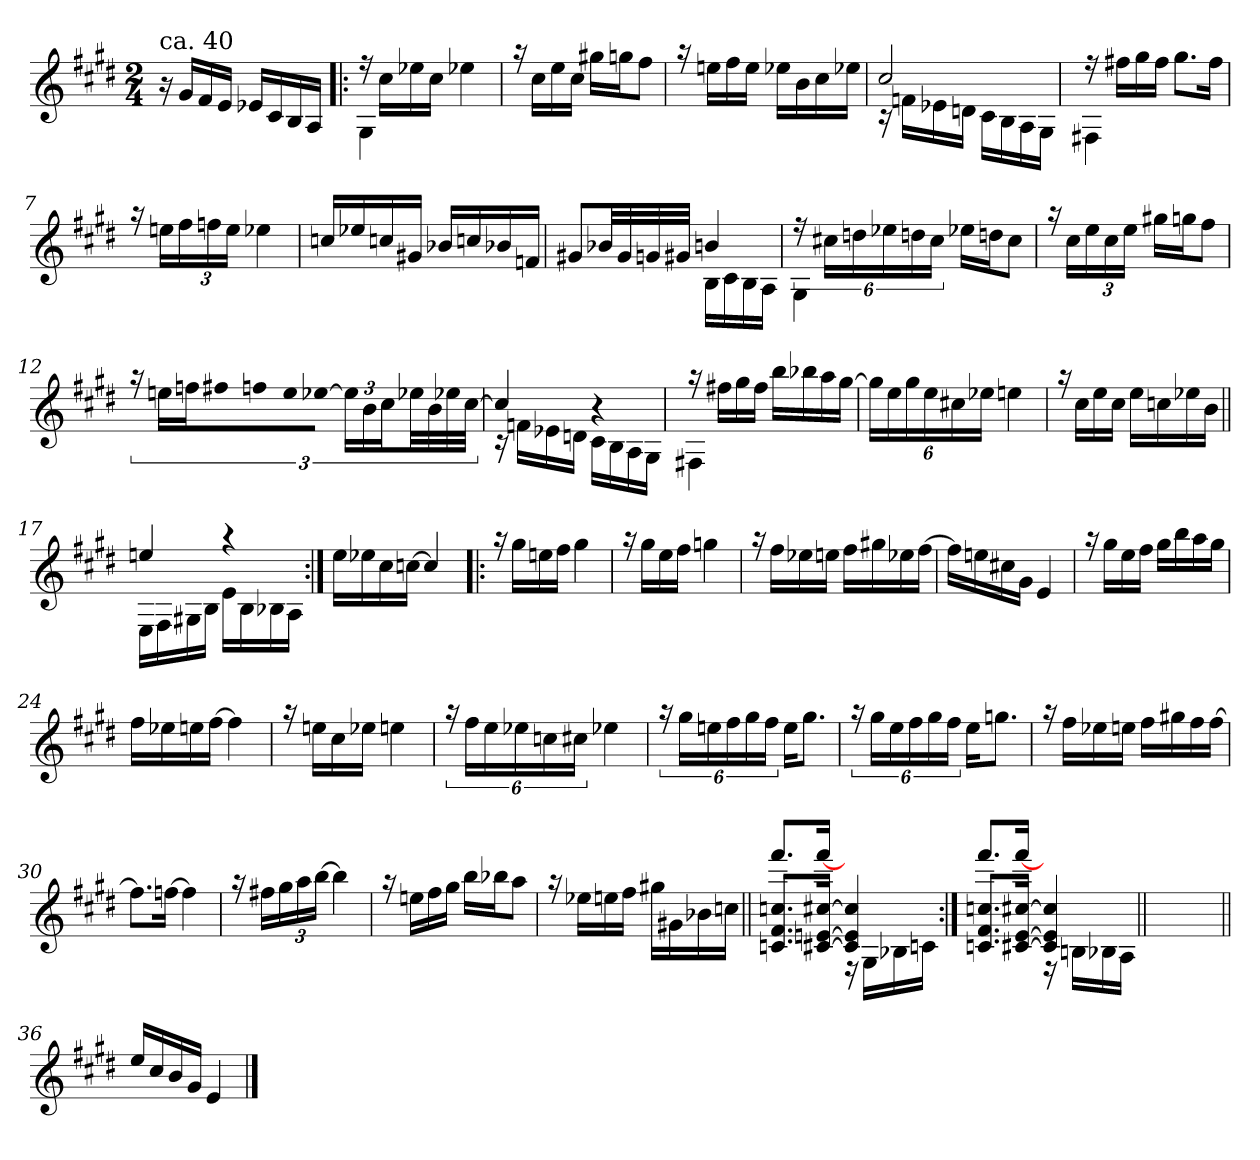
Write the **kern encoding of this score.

**kern
*part1
*staff1
*clefG2
*k[f#c#g#d#]
*E:
*M2/4
=1
!LO:TX:a:t=ca. 40
16r
16g#!/LL
16f#!/
16e!/JJ
16e-X!/LL
16c#!/
16B!/
16A!/JJ
=2!|:
*^
*	*^
16r	4G#!\	4ryy
16cc#\LL	.	.
16ee-X\	.	.
16cc#\JJ	.	.
4ee-X\	4ryy	4ryy
*	*v	*v
=3	=3
16raa	4ryy
16cc#\LL	.
16ee\	.
16cc#\JJ	.
16gg#X\LL	4ryy
16ggn\J	.
8ff#\J	.
=4	=4
16raa	4ryy
16een\LL	.
16ff#\	.
16ee\JJ	.
16ee-X\LL	4ryy
16b\	.
16cc#\	.
16ee-X\JJ	.
!!LO:LB:g=z	!!
=5	=5
*	*^
2cc#/	16rc	2ryy
.	16fn!\LL	.
.	16e-X!\	.
.	16dn!\JJ	.
.	16c#!\LL	.
.	16B!\	.
.	16A!\	.
.	16G#!\JJ	.
=6	=6	=6
16r	4F#X!\	4ryy
16ff#X\LL	.	.
16gg#\	.	.
16ff#\JJ	.	.
8.gg#\L	4ryy	4ryy
16ff#\Jk	.	.
*	*v	*v
=7	=7
16raa	4ryy
16een\KL	.
24ff#\L	.
24ffn\	.
24ee\JJ	.
4ee-X\	4ryy
=8	=8
16ccn/LL	4ryy
16ee-X/	.
16ccn/	.
16g#X/JJ	.
16b-X/LL	4ryy
16ccn/	.
16b-X/	.
16fn/JJ	.
!!LO:LB:g=z	!!
=9	=9
*	*^
8g#X/L	4ryy	4ryy
32b-X/LL	.	.
32g#/	.	.
32gn/	.	.
32g#X/JJJ	.	.
4bn/	16B!\LL	4ryy
.	16c#!\	.
.	16B!\	.
.	16A!\JJ	.
=10	=10	=10
24r	4G#!\	4ryy
24cc#X\LL	.	.
24ddn\	.	.
24ee-X\	.	.
24ddn\	.	.
24cc#\JJ	.	.
16ee-X\LL	4ryy	4ryy
16ddn\J	.	.
8cc#\J	.	.
*	*v	*v
=11	=11
16raa	4ryy
16cc#\KL	.
24ee\L	.
24cc#\	.
24ee\JJ	.
16gg#X\LL	4ryy
16ggn\J	.
8ff#\J	.
!!LO:LB:g=z	!!
=12	=12
24raa	4ryy
24een\LL	.
24ffn\J	.
32ff#X\LL	.
32ffn\	.
32ee\	.
[<32ee-X\JJJ	.
24ee-\LL]	4ryy
24b\	.
24cc#\J	.
32ee-X\LL	.
32b\	.
32ee-X\	.
[<32cc#\JJJ	.
=13	=13
*	*^
4cc#/]	16rc	2ryy
.	16fn!\LL	.
.	16e-X!\	.
.	16dn!\JJ	.
4r	16c#!\LL	.
.	16B!\	.
.	16A!\	.
.	16G#!\JJ	.
=14	=14	=14
16r	4F#X!\	4ryy
16ff#X\LL	.	.
16gg#\	.	.
16ff#\JJ	.	.
16bb\LL	4ryy	4ryy
16bb-X\	.	.
16aa\	.	.
[>16gg#\JJ	.	.
*	*v	*v
!!LO:LB:g=z
=15	=15
24gg#\LL]	4ryy
24ee\	.
24gg#\	.
24ee\	.
24cc#X\	.
24ee-X\JJ	.
4een\	4ryy
=16	=16
16raa	4ryy
16cc#\LL	.
16ee\	.
16cc#\JJ	.
16ee\LL	8ryy
16ccn\	.
16ee-X\	8ryy
16b\JJ	.
=17||	=17||
*	*^
4een/	16E!\LL	2ryy
.	16F#!\	.
.	16G#X!\	.
.	16B!\JJ	.
4raa	16e!\LL	.
.	16B!\	.
.	16B-X!\	.
.	16A!\JJ	.
*	*v	*v
=18:|!	=18:|!
16ee\LL	4ryy
16ee-X\	.
16cc#\	.
[<16ccn\JJ	.
4cc/]	4ryy
!!LO:LB:g=z	!!
=19!|:	=19!|:
16raa	2ryy
16gg#\LL	.
16een\	.
16ff#\JJ	.
4gg#\	.
=20	=20
16raa	4ryy
16gg#\LL	.
16ee\	.
16ff#\JJ	.
4ggn\	4ryy
=21	=21
16raa	4ryy
16ff#\LL	.
16ee-X\	.
16een\JJ	.
16ff#\LL	4ryy
16gg#X\	.
16ee-X\	.
[<16ff#\JJ	.
=22	=22
16ff#\LL]	2ryy
16een\	.
16cc#X\	.
16g#\JJ	.
4e/	.
!!LO:LB:g=z	!!
=23	=23
16raa	2ryy
16gg#\LL	.
16ee\	.
16ff#\JJ	.
16gg#\LL	.
16bb\	.
16aa\	.
16gg#\JJ	.
=24	=24
16ff#\LL	2ryy
16ee-X\	.
16een\	.
[<16ff#\JJ	.
4ff#\]	.
=25	=25
16raa	2ryy
16een\LL	.
16cc#\	.
16ee-X\JJ	.
4een\	.
=26	=26
24raa	2ryy
24ff#\LL	.
24ee\	.
24ee-X\	.
24ccn\	.
24cc#X\JJ	.
4ee-X\	.
!!LO:LB:g=z	!!
=27	=27
24raa	2ryy
24gg#\LL	.
24een\	.
24ff#\	.
24gg#\	.
24ff#\JJ	.
16ee\KL	.
8.gg#\J	.
=28	=28
24raa	4ryy
24gg#\LL	.
24ee\	.
24ff#\	.
24gg#\	.
24ff#\JJ	.
16ee\KL	4ryy
8.ggn\J	.
=29	=29
16raa	4ryy
16ff#\LL	.
16ee-X\	.
16een\JJ	.
16ff#\LL	4ryy
16gg#X\	.
16ff#\	.
[<16ff#\JJ	.
=30	=30
8.ff#\L]	4ryy
[<16ffn\Jk	.
4ff\]	4ryy
!!LO:PB:g=z	!!
=31	=31
16raa	4ryy
16ff#X\KL	.
24gg#\L	.
24aa\	.
[<24bb\JJ	.
4bb\]	4ryy
=32	=32
16raa	4ryy
16een\LL	.
16ff#\	.
16gg#\JJ	.
16bb\LL	4ryy
16bb-X\J	.
8aa\J	.
=33	=33
16raa	4ryy
16ee-X\LL	.
16een\	.
16ff#\JJ	.
16gg#X\LL	4ryy
16g#X\	.
16b-X\	.
16ccn\JJ	.
!!LO:LB:g=z	!!
=34||	=34||
*^	*^
8.cn/ 8.f#/ 8.ccn/L	4ryy	8.ryy	8.fff#!/L
[>16c#X/ [>16en/ [>16cc#X/Jk	.	4ryy	[>16fff#!/Jk
4c#/] 4e/] 4cc#/]	16rE	.	4ryy
.	16G#!\LL	.	.
.	16B-X!\	.	.
.	16cn!\JJ	16ryy	.
=35:|!	=35:|!	=35:|!	=35:|!
8.cn/ 8.f#/ 8.ccn/L	4ryy	8.ryy	8.fff#!/L
[>16c#X/ [>16e/ [>16cc#X/Jk	.	4ryy	[>16fff#!/Jk
4c#/] 4e/] 4cc#/]	16rE	.	4ryy
.	16Bn!\LL	.	.
.	16B-X!\	.	.
.	16A!\JJ	16ryy	.
*v	*v	*v	*v
=35X351||
2ryy
=36||
*^
16ee/LL	2ryy
16cc#/	.
16b/	.
16g#/JJ	.
4e/	.
*v	*v
==
*-
